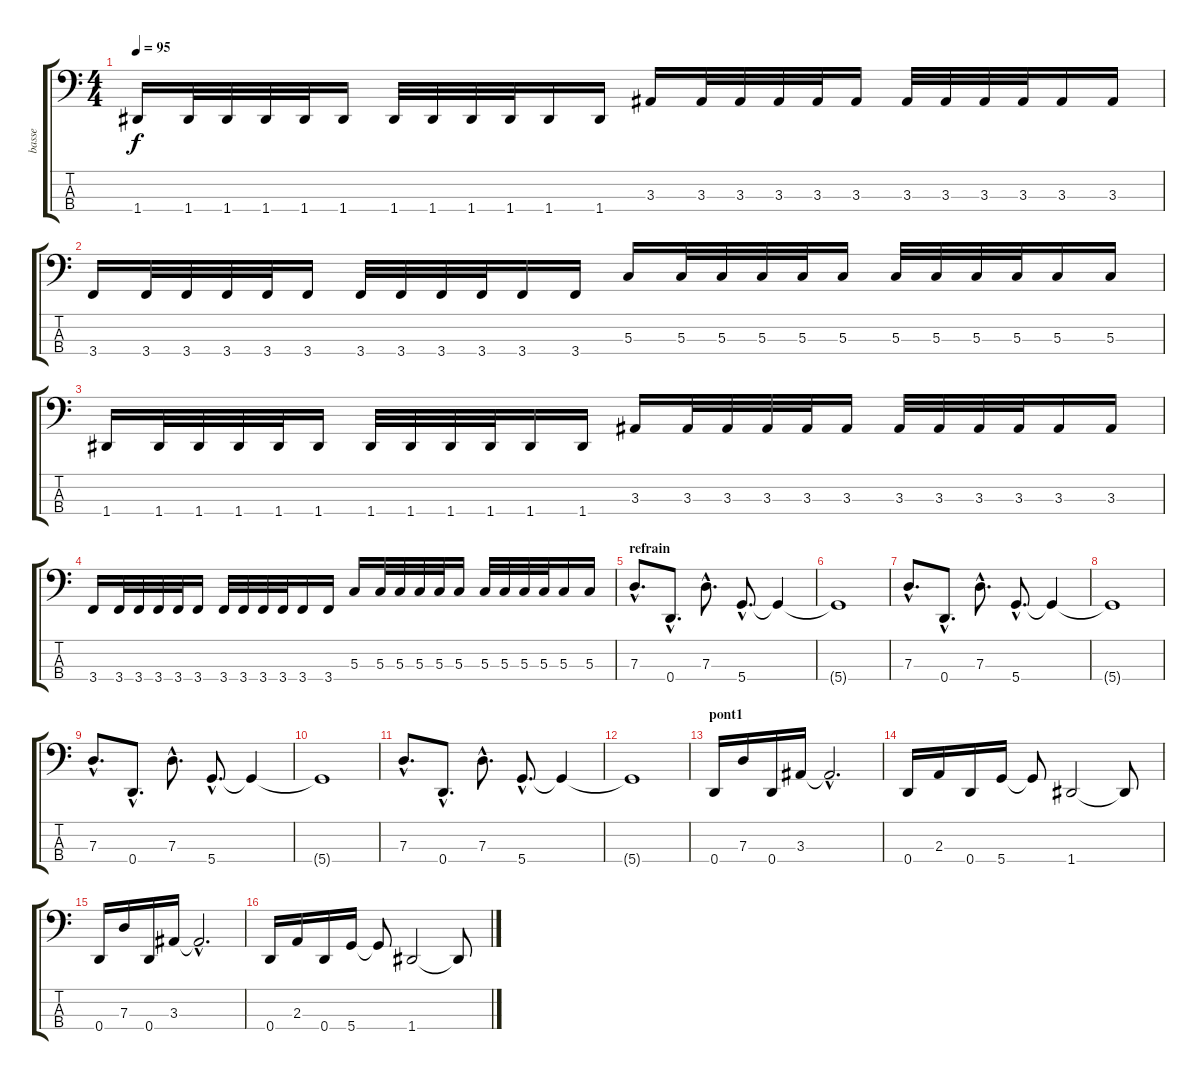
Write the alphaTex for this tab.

\track ("basse" "basse") {instrument electricbasspick}
\staff {score tabs}
\tuning (F2 C2 G1 D1) {hide}
\ts (4 4)
\tempo 95
\clef f4
\ks c
1.4.16{dy f} 1.4.32 1.4.32 1.4.32 1.4.32 1.4.16 1.4.32 1.4.32 1.4.32 1.4.32 1.4.16 1.4.16 3.3.16 3.3.32 3.3.32 3.3.32 3.3.32 3.3.16 3.3.32 3.3.32 3.3.32 3.3.32 3.3.16 3.3.16 |
3.4.16 3.4.32 3.4.32 3.4.32 3.4.32 3.4.16 3.4.32 3.4.32 3.4.32 3.4.32 3.4.16 3.4.16 5.3.16 5.3.32 5.3.32 5.3.32 5.3.32 5.3.16 5.3.32 5.3.32 5.3.32 5.3.32 5.3.16 5.3.16 |
1.4.16 1.4.32 1.4.32 1.4.32 1.4.32 1.4.16 1.4.32 1.4.32 1.4.32 1.4.32 1.4.16 1.4.16 3.3.16 3.3.32 3.3.32 3.3.32 3.3.32 3.3.16 3.3.32 3.3.32 3.3.32 3.3.32 3.3.16 3.3.16 |
3.4.16 3.4.32 3.4.32 3.4.32 3.4.32 3.4.16 3.4.32 3.4.32 3.4.32 3.4.32 3.4.16 3.4.16 5.3.16 5.3.32 5.3.32 5.3.32 5.3.32 5.3.16 5.3.32 5.3.32 5.3.32 5.3.32 5.3.16 5.3.16 |
\section ("" "refrain")
7.3{hac}.8{d} 0.4{hac}.8{d} 7.3{hac}.8{d} 5.4{hac}.8{d} 5.4{t}.4 |
5.4{t}.1 |
7.3{hac}.8{d} 0.4{hac}.8{d} 7.3{hac}.8{d} 5.4{hac}.8{d} 5.4{t}.4 |
5.4{t}.1 |
7.3{hac}.8{d} 0.4{hac}.8{d} 7.3{hac}.8{d} 5.4{hac}.8{d} 5.4{t}.4 |
5.4{t}.1 |
7.3{hac}.8{d} 0.4{hac}.8{d} 7.3{hac}.8{d} 5.4{hac}.8{d} 5.4{t}.4 |
5.4{t}.1 |
\section ("" "pont1")
0.4.16 7.3.16 0.4.16 3.3.16 3.3{hac t}.2{d} |
0.4.16 2.3.16 0.4.16 5.4.16 5.4{t}.8 1.4.2 1.4{t}.8 |
0.4.16 7.3.16 0.4.16 3.3.16 3.3{hac t}.2{d} |
0.4.16 2.3.16 0.4.16 5.4.16 5.4{t}.8 1.4.2 1.4{t}.8
